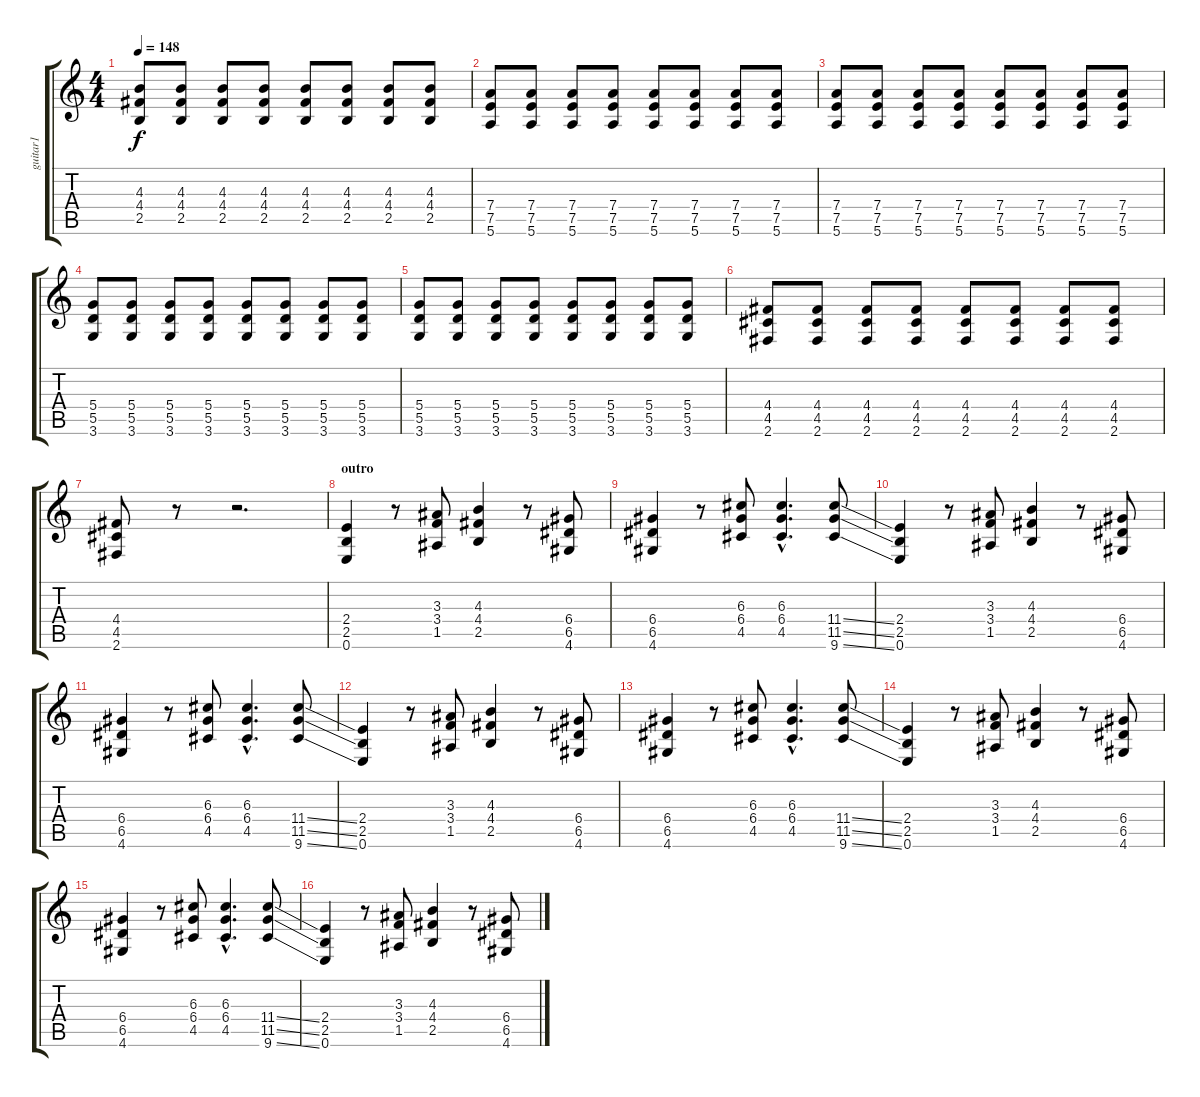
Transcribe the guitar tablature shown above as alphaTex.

\track ("guitar1" "guitar1") {instrument distortionguitar}
\staff {score tabs}
\tuning (E4 B3 G3 D3 A2 E2) {hide}
\ts (4 4)
\tempo 148
\clef g2
\ks c
(4.3 4.4 2.5).8{dy f} (4.3 4.4 2.5).8 (4.3 4.4 2.5).8 (4.3 4.4 2.5).8 (4.3 4.4 2.5).8 (4.3 4.4 2.5).8 (4.3 4.4 2.5).8 (4.3 4.4 2.5).8 |
(7.4 7.5 5.6).8 (7.4 7.5 5.6).8 (7.4 7.5 5.6).8 (7.4 7.5 5.6).8 (7.4 7.5 5.6).8 (7.4 7.5 5.6).8 (7.4 7.5 5.6).8 (7.4 7.5 5.6).8 |
(7.4 7.5 5.6).8 (7.4 7.5 5.6).8 (7.4 7.5 5.6).8 (7.4 7.5 5.6).8 (7.4 7.5 5.6).8 (7.4 7.5 5.6).8 (7.4 7.5 5.6).8 (7.4 7.5 5.6).8 |
(5.4 5.5 3.6).8 (5.4 5.5 3.6).8 (5.4 5.5 3.6).8 (5.4 5.5 3.6).8 (5.4 5.5 3.6).8 (5.4 5.5 3.6).8 (5.4 5.5 3.6).8 (5.4 5.5 3.6).8 |
(5.4 5.5 3.6).8 (5.4 5.5 3.6).8 (5.4 5.5 3.6).8 (5.4 5.5 3.6).8 (5.4 5.5 3.6).8 (5.4 5.5 3.6).8 (5.4 5.5 3.6).8 (5.4 5.5 3.6).8 |
(4.4 4.5 2.6).8 (4.4 4.5 2.6).8 (4.4 4.5 2.6).8 (4.4 4.5 2.6).8 (4.4 4.5 2.6).8 (4.4 4.5 2.6).8 (4.4 4.5 2.6).8 (4.4 4.5 2.6).8 |
(4.4 4.5 2.6).8 r.8 r.2{d} |
\section ("" "outro")
(2.4 2.5 0.6).4{volume 16} r.8 (3.3 3.4 1.5).8 (4.3 4.4 2.5).4 r.8 (6.4 6.5 4.6).8 |
(6.4 6.5 4.6).4 r.8 (6.3 6.4 4.5).8 (6.3{hac} 6.4{hac} 4.5{hac}).4{d} (11.4{ss} 11.5{ss} 9.6{ss}).8 |
(2.4 2.5 0.6).4 r.8 (3.3 3.4 1.5).8 (4.3 4.4 2.5).4 r.8 (6.4 6.5 4.6).8 |
(6.4 6.5 4.6).4 r.8 (6.3 6.4 4.5).8 (6.3{hac} 6.4{hac} 4.5{hac}).4{d} (11.4{ss} 11.5{ss} 9.6{ss}).8 |
(2.4 2.5 0.6).4 r.8 (3.3 3.4 1.5).8 (4.3 4.4 2.5).4 r.8 (6.4 6.5 4.6).8 |
(6.4 6.5 4.6).4 r.8 (6.3 6.4 4.5).8 (6.3{hac} 6.4{hac} 4.5{hac}).4{d} (11.4{ss} 11.5{ss} 9.6{ss}).8 |
(2.4 2.5 0.6).4 r.8 (3.3 3.4 1.5).8 (4.3 4.4 2.5).4 r.8 (6.4 6.5 4.6).8 |
(6.4 6.5 4.6).4 r.8 (6.3 6.4 4.5).8 (6.3{hac} 6.4{hac} 4.5{hac}).4{d} (11.4{ss} 11.5{ss} 9.6{ss}).8 |
(2.4 2.5 0.6).4 r.8 (3.3 3.4 1.5).8 (4.3 4.4 2.5).4 r.8 (6.4 6.5 4.6).8
